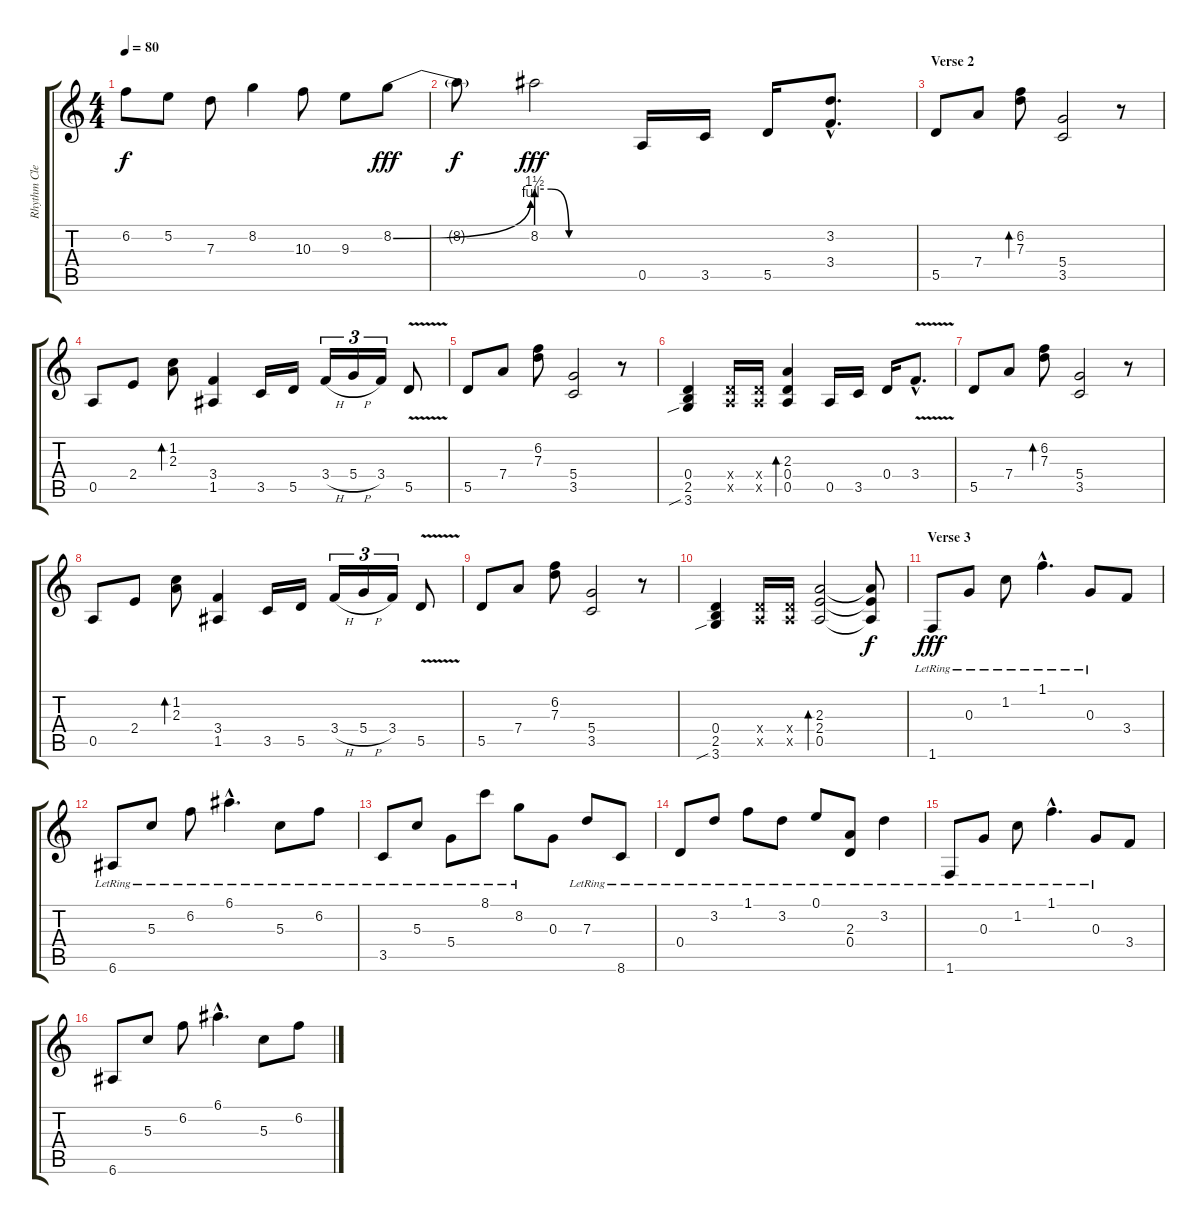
\track ("Rhythm Clean" "Rhythm Cle") {instrument electricguitarjazz}
\staff {score tabs}
\tuning (E4 B3 G3 D3 A2 E2) {hide}
\ts (4 4)
\tempo 80
\clef g2
\ks c
6.2.8{dy f} 5.2.8 7.3.8 8.2.4 10.3.8 9.3.8 8.2{be (bend 0 0 60 4)}.8{dy fff} |
8.2{t}.8{dy f} 8.2{be (custom 0 6 9 6 20 0 60 0)}.2{dy fff} 0.5.16 3.5.16 5.5.16 (3.2{hac} 3.4{hac}).8{d} |
\section ("" "Verse 2")
5.5.8 7.4.8 (6.2 7.3).8{bd 480} (5.4 3.5).2 r.8 |
0.5.8 2.4.8 (1.2 2.3).8{bd 120} (3.4 1.5).4 3.5.16 5.5.16 3.4{h}.16{tu (3 2)} 5.4{h}.16{tu (3 2)} 3.4.16{tu (3 2)} 5.5{v}.8 |
5.5.8 7.4.8 (6.2 7.3).8 (5.4 3.5).2 r.8 |
(0.4 2.5 3.6{sib}).4 (0.4{x} 0.5{x}).16 (0.4{x} 0.5{x}).16 (2.3 0.4 0.5).4{bd 120} 0.5.16 3.5.16 0.4.16 3.4{v hac}.8{d} |
5.5.8 7.4.8 (6.2 7.3).8{bd 480} (5.4 3.5).2 r.8 |
0.5.8 2.4.8 (1.2 2.3).8{bd 120} (3.4 1.5).4 3.5.16 5.5.16 3.4{h}.16{tu (3 2)} 5.4{h}.16{tu (3 2)} 3.4.16{tu (3 2)} 5.5{v}.8 |
5.5.8 7.4.8 (6.2 7.3).8 (5.4 3.5).2 r.8 |
(0.4 2.5 3.6{sib}).4 (0.4{x} 0.5{x}).16 (0.4{x} 0.5{x}).16 (2.3 2.4 0.5).2{bd 120} (2.3{t} 2.4{t} 0.5{t}).8{dy f} |
\section ("" "Verse 3")
1.6{lr}.8{dy fff} 0.3{lr}.8 1.2{lr}.8 1.1{hac lr}.4{d} 0.3{lr}.8 3.4.8 |
6.6{lr}.8 5.3{lr}.8 6.2{lr}.8 6.1{hac lr}.4{d} 5.3{lr}.8 6.2{lr}.8 |
3.5{lr}.8 5.3{lr}.8 5.4{lr}.8 8.1{lr}.8 8.2{lr}.8 0.3.8 7.3{lr}.8 8.6{lr}.8 |
0.4{lr}.8 3.2{lr}.8 1.1{lr}.8 3.2{lr}.8 0.1{lr}.8 (2.3{lr} 0.4{lr}).8 3.2{lr}.4 |
1.6{lr}.8 0.3{lr}.8 1.2{lr}.8 1.1{hac lr}.4{d} 0.3{lr}.8 3.4.8 |
6.6.8 5.3.8 6.2.8 6.1{hac}.4{d} 5.3.8 6.2.8
